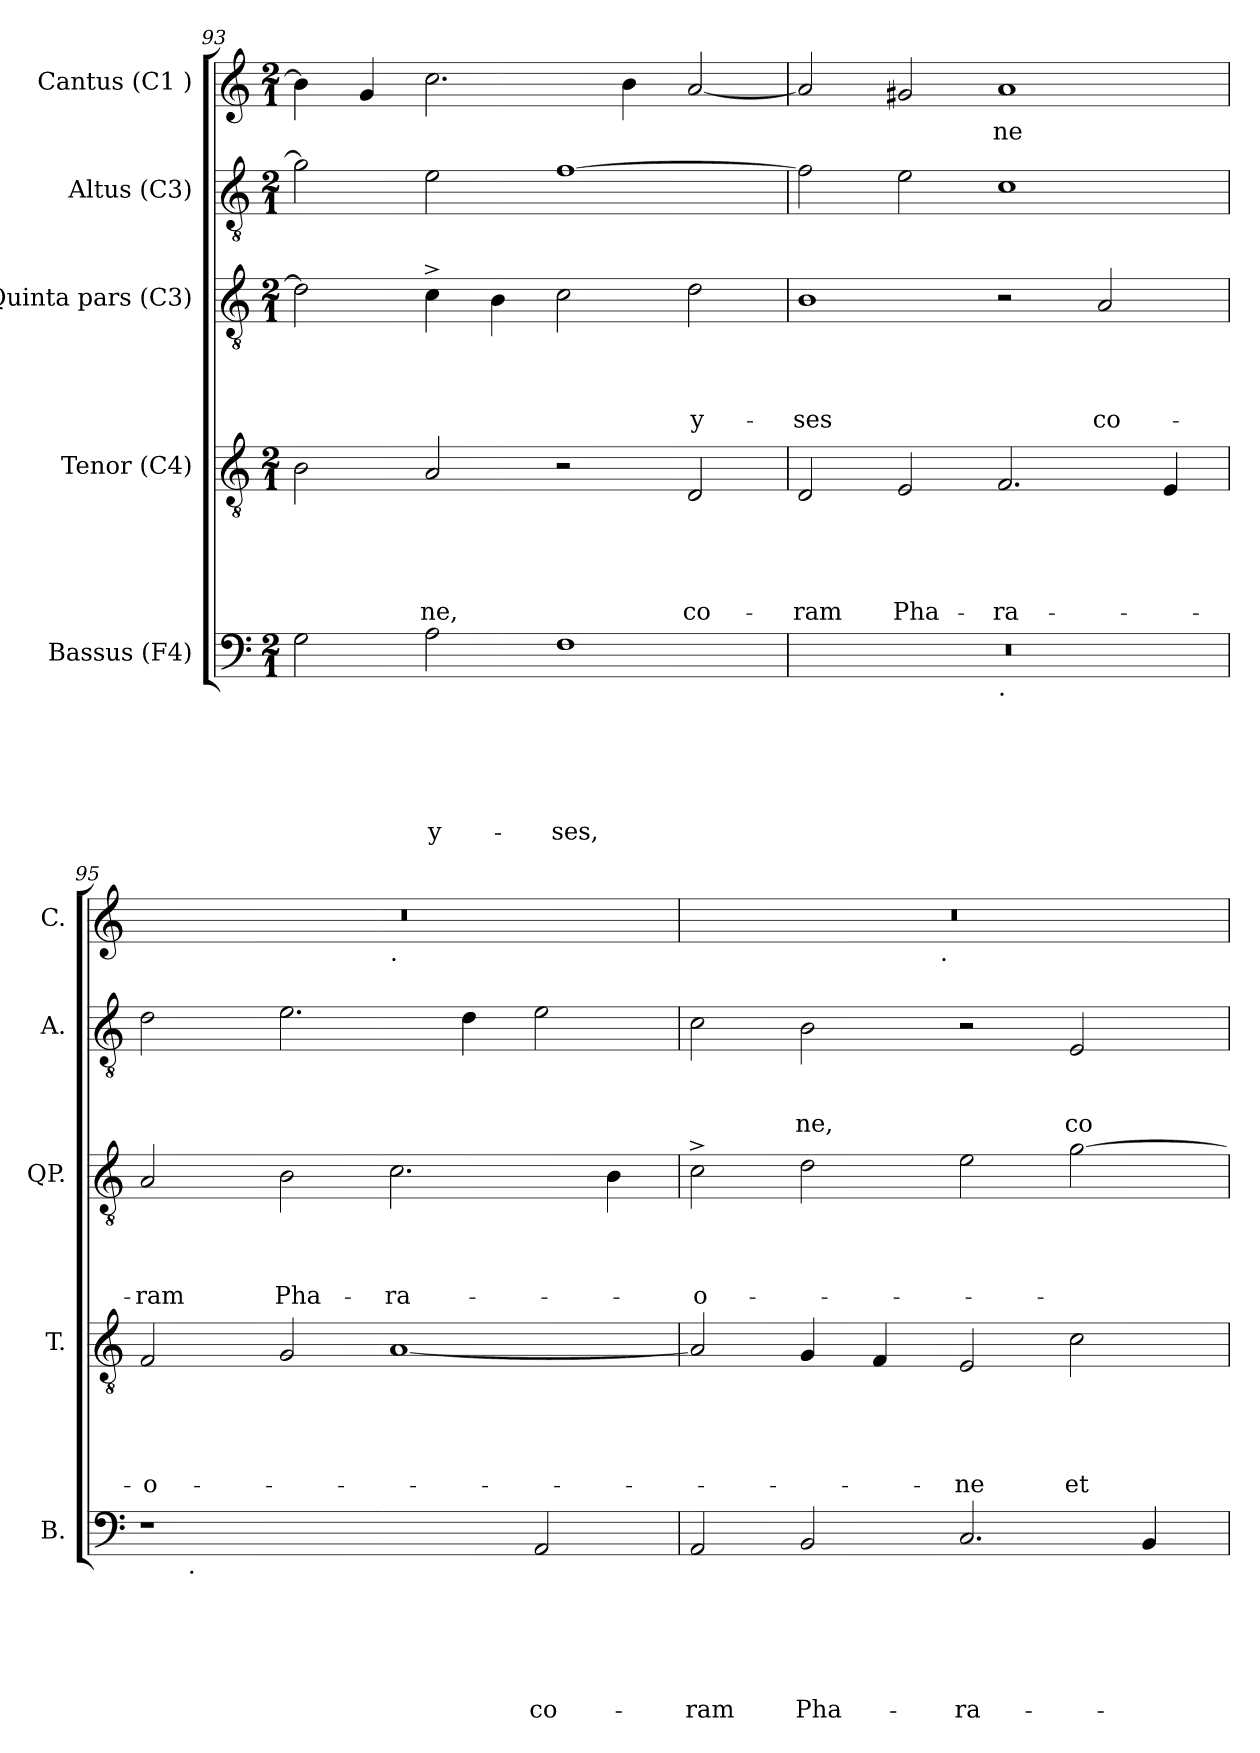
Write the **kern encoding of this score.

**kern	**text	**text	**text	**text	**text	**text	**kern	**text	**text	**text	**text	**text	**kern	**text	**text	**text	**text	**kern	**text	**text	**text	**kern	**text
*part5	*part5	*part5	*part5	*part5	*part5	*part5	*part4	*part4	*part4	*part4	*part4	*part4	*part3	*part3	*part3	*part3	*part3	*part2	*part2	*part2	*part2	*part1	*part1
*staff5	*staff5	*staff5	*staff5	*staff5	*staff5	*staff5	*staff4	*staff4	*staff4	*staff4	*staff4	*staff4	*staff3	*staff3	*staff3	*staff3	*staff3	*staff2	*staff2	*staff2	*staff2	*staff1	*staff1
*I"Bassus (F4)	*	*	*	*	*	*	*I"Tenor (C4)	*	*	*	*	*	*I"Quinta pars (C3)	*	*	*	*	*I"Altus (C3)	*	*	*	*I"Cantus (C1 )	*
*I'B.	*	*	*	*	*	*	*I'T.	*	*	*	*	*	*I'QP.	*	*	*	*	*I'A.	*	*	*	*I'C.	*
*clefF4	*	*	*	*	*	*	*clefGv2	*	*	*	*	*	*clefGv2	*	*	*	*	*clefGv2	*	*	*	*clefG2	*
*k[]	*	*	*	*	*	*	*k[]	*	*	*	*	*	*k[]	*	*	*	*	*k[]	*	*	*	*k[]	*
*C:	*	*	*	*	*	*	*C:	*	*	*	*	*	*C:	*	*	*	*	*C:	*	*	*	*C:	*
*M2/1	*	*	*	*	*	*	*M2/1	*	*	*	*	*	*M2/1	*	*	*	*	*M2/1	*	*	*	*M2/1	*
=93	=93	=93	=93	=93	=93	=93	=93	=93	=93	=93	=93	=93	=93	=93	=93	=93	=93	=93	=93	=93	=93	=93	=93
2G\	.	.	.	.	.	.	2B\	.	.	.	.	.	2d\]	.	.	.	.	2g\]	.	.	.	4b\]	.
.	.	.	.	.	.	.	.	.	.	.	.	.	.	.	.	.	.	.	.	.	.	4g/	.
!	!	!	!	!	!	!LO:LY:b	!	!	!	!	!	!LO:LY:b	!	!	!	!	!	!	!	!	!	!	!
2A\	.	.	.	.	.	-y-	2A/	.	.	.	.	-ne,	4c^>\	.	.	.	.	2e\	.	.	.	2.cc\	.
.	.	.	.	.	.	.	.	.	.	.	.	.	4B\	.	.	.	.	.	.	.	.	.	.
!	!	!	!	!	!	!LO:LY:b	!	!	!	!	!	!	!	!	!	!	!	!	!	!	!	!	!
1F	.	.	.	.	.	-ses,	2r	.	.	.	.	.	2c\	.	.	.	.	[>1f	.	.	.	.	.
.	.	.	.	.	.	.	.	.	.	.	.	.	.	.	.	.	.	.	.	.	.	4b\	.
!	!	!	!	!	!	!	!	!	!	!	!	!LO:LY:b	!	!	!	!	!LO:LY:b	!	!	!	!	!	!
.	.	.	.	.	.	.	2D/	.	.	.	.	co-	2d\	.	.	.	-y-	.	.	.	.	[<2a/	.
=94	=94	=94	=94	=94	=94	=94	=94	=94	=94	=94	=94	=94	=94	=94	=94	=94	=94	=94	=94	=94	=94	=94	=94
!	!	!	!	!	!	!	!	!	!	!	!	!LO:LY:b	!	!	!	!	!LO:LY:b	!	!	!	!	!	!
*^	*	*	*	*	*	*	*	*	*	*	*	*	*	*	*	*	*	*	*	*	*	*	*
0r	1ryy	.	.	.	.	.	.	2D/	.	.	.	.	-ram	1B	.	.	.	-ses	2f\]	.	.	.	2a/]	.
!	!	!	!	!	!	!	!	!	!	!	!	!	!LO:LY:b	!	!	!	!	!	!	!	!	!	!	!
.	.	.	.	.	.	.	.	2E/	.	.	.	.	Pha-	.	.	.	.	.	2e\	.	.	.	2g#/	.
!	!LO:TX:b:t=.	!	!	!	!	!	!	!	!	!	!	!	!	!	!	!	!	!	!	!	!	!	!	!
!	!	!	!	!	!	!	!	!	!	!	!	!	!LO:LY:b	!	!	!	!	!	!	!	!	!	!	!LO:LY:b
.	1ryy	.	.	.	.	.	.	2.F/	.	.	.	.	-ra-	2r	.	.	.	.	1c	.	.	.	1a	-ne
!	!	!	!	!	!	!	!	!	!	!	!	!	!	!	!	!	!	!LO:LY:b	!	!	!	!	!	!
.	.	.	.	.	.	.	.	.	.	.	.	.	.	2A/	.	.	.	co-	.	.	.	.	.	.
.	.	.	.	.	.	.	.	4E/	.	.	.	.	.	.	.	.	.	.	.	.	.	.	.	.
=95	=95	=95	=95	=95	=95	=95	=95	=95	=95	=95	=95	=95	=95	=95	=95	=95	=95	=95	=95	=95	=95	=95	=95	=95
!	!	!	!	!	!	!	!	!	!	!	!	!	!LO:LY:b	!	!	!	!	!LO:LY:b	!	!	!	!	!	!
*	*	*	*	*	*	*	*	*	*	*	*	*	*	*	*	*	*	*	*	*	*	*	*^	*
1r	8ryy	.	.	.	.	.	.	2F/	.	.	.	.	-o-	2A/	.	.	.	-ram	2d\	.	.	.	0r	1ryy	.
!	!LO:TX:b:t=.	!	!	!	!	!	!	!	!	!	!	!	!	!	!	!	!	!	!	!	!	!	!	!	!
.	1...ryy	.	.	.	.	.	.	.	.	.	.	.	.	.	.	.	.	.	.	.	.	.	.	.	.
!	!	!	!	!	!	!	!	!	!	!	!	!	!	!	!	!	!	!LO:LY:b	!	!	!	!	!	!	!
.	.	.	.	.	.	.	.	2G/	.	.	.	.	.	2B\	.	.	.	Pha-	2.e\	.	.	.	.	.	.
!	!	!	!	!	!	!	!	!	!	!	!	!	!	!	!	!	!	!	!	!	!	!	!	!LO:TX:b:t=.	!
!	!	!	!	!	!	!	!	!	!	!	!	!	!	!	!	!	!	!LO:LY:b	!	!	!	!	!	!	!
2ryy	.	.	.	.	.	.	.	[<1A	.	.	.	.	.	2.c\	.	.	.	-ra-	.	.	.	.	.	1ryy	.
.	.	.	.	.	.	.	.	.	.	.	.	.	.	.	.	.	.	.	4d\	.	.	.	.	.	.
!	!	!	!	!	!	!	!LO:LY:b	!	!	!	!	!	!	!	!	!	!	!	!	!	!	!	!	!	!
2AA/	.	.	.	.	.	.	co-	.	.	.	.	.	.	.	.	.	.	.	2e\	.	.	.	.	.	.
.	.	.	.	.	.	.	.	.	.	.	.	.	.	4B\	.	.	.	.	.	.	.	.	.	.	.
=96	=96	=96	=96	=96	=96	=96	=96	=96	=96	=96	=96	=96	=96	=96	=96	=96	=96	=96	=96	=96	=96	=96	=96	=96	=96
!	!	!	!	!	!	!	!LO:LY:b	!	!	!	!	!	!	!	!	!	!	!LO:LY:b	!	!	!	!	!	!	!
*v	*v	*	*	*	*	*	*	*	*	*	*	*	*	*	*	*	*	*	*	*	*	*	*	*	*
2AA/	.	.	.	.	.	-ram	2A/]	.	.	.	.	.	2c^>\	.	.	.	-o-	2c\	.	.	.	0r	2ryy	.
!	!	!	!	!	!	!LO:LY:b	!	!	!	!	!	!	!	!	!	!	!	!	!	!	!LO:LY:b	!	!	!
2BB/	.	.	.	.	.	Pha-	4G/	.	.	.	.	.	2d\	.	.	.	.	2B\	.	.	-ne,	.	4...ryy	.
.	.	.	.	.	.	.	4F/	.	.	.	.	.	.	.	.	.	.	.	.	.	.	.	.	.
!	!	!	!	!	!	!	!	!	!	!	!	!	!	!	!	!	!	!	!	!	!	!	!LO:TX:b:t=.	!
.	.	.	.	.	.	.	.	.	.	.	.	.	.	.	.	.	.	.	.	.	.	.	1ryy	.
!	!	!	!	!	!	!LO:LY:b	!	!	!	!	!	!LO:LY:b	!	!	!	!	!	!	!	!	!	!	!	!
2.C/	.	.	.	.	.	-ra-	2E/	.	.	.	.	-ne	2e\	.	.	.	.	2r	.	.	.	.	.	.
!	!	!	!	!	!	!	!	!	!	!	!	!LO:LY:b	!	!	!	!	!	!	!	!	!LO:LY:b	!	!	!
.	.	.	.	.	.	.	2c\	.	.	.	.	et	[<2g\	.	.	.	.	2E/	.	.	co-	.	.	.
4BB/	.	.	.	.	.	.	.	.	.	.	.	.	.	.	.	.	.	.	.	.	.	.	.	.
.	.	.	.	.	.	.	.	.	.	.	.	.	.	.	.	.	.	.	.	.	.	.	32ryy	.
*	*	*	*	*	*	*	*	*	*	*	*	*	*	*	*	*	*	*	*	*	*	*v	*v	*
=	=	=	=	=	=	=	=	=	=	=	=	=	=	=	=	=	=	=	=	=	=	=	=
*-	*-	*-	*-	*-	*-	*-	*-	*-	*-	*-	*-	*-	*-	*-	*-	*-	*-	*-	*-	*-	*-	*-	*-
